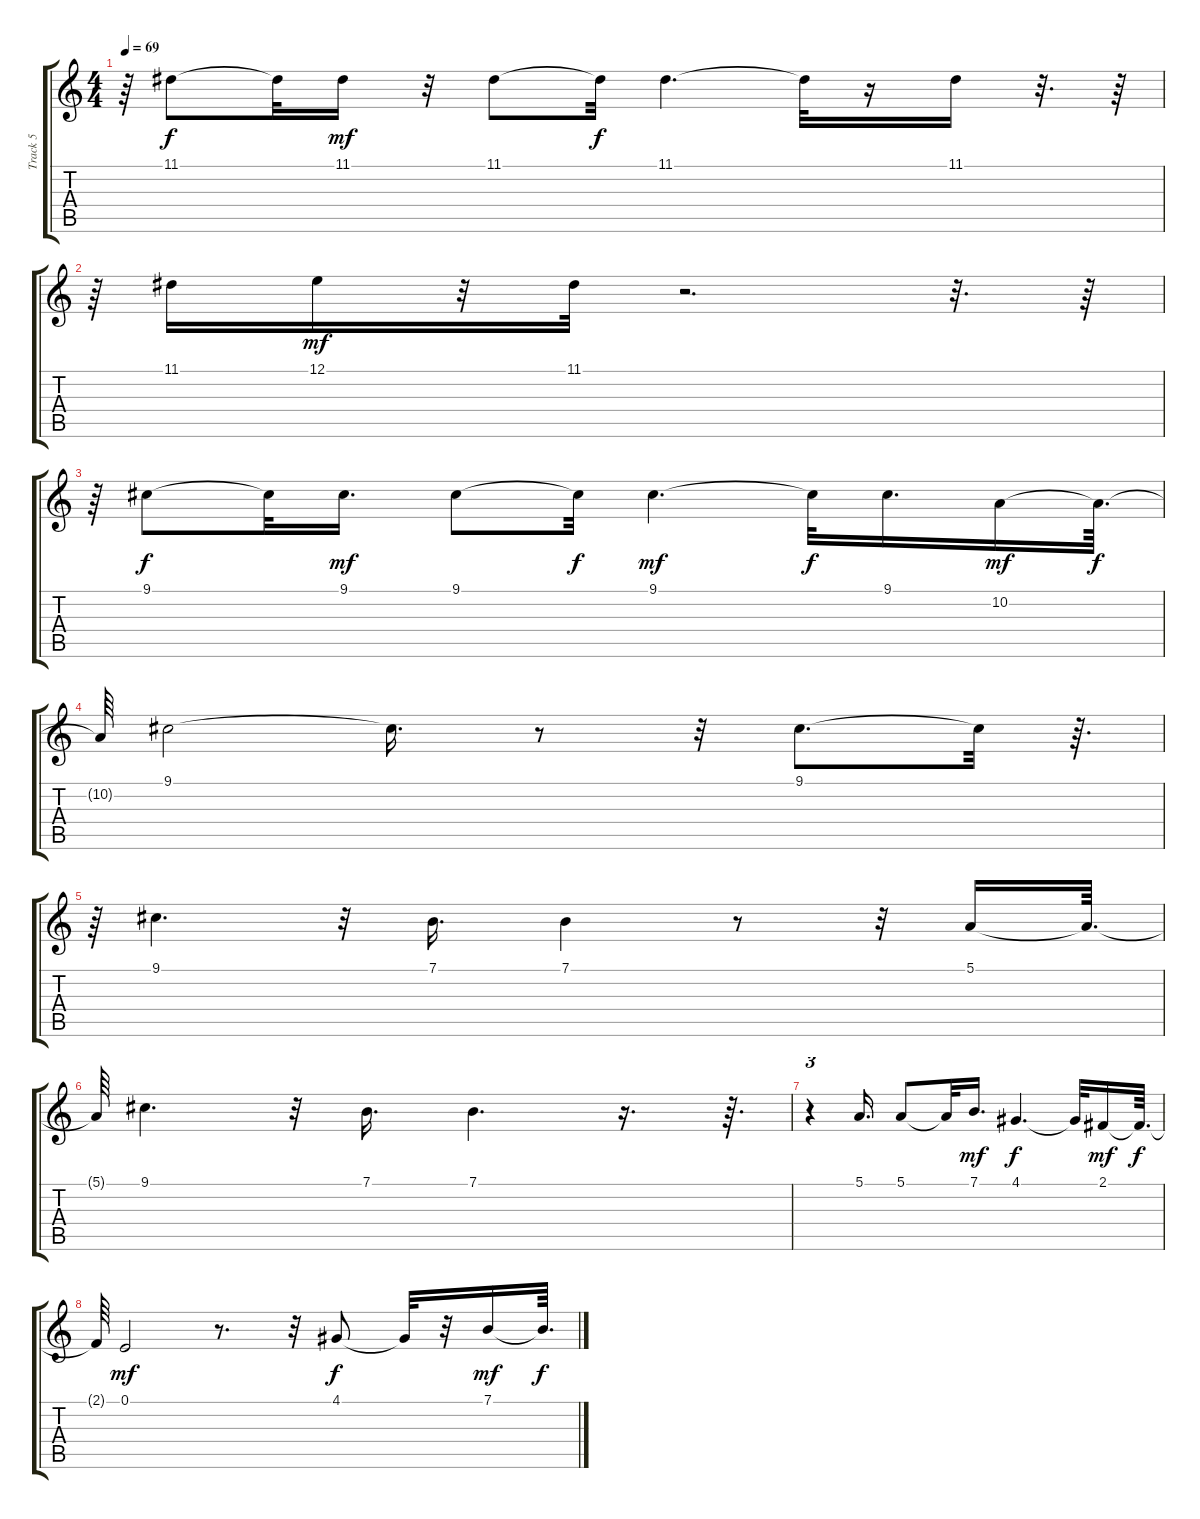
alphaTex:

\track ("Track 5" "Track 5") {instrument sopranosax}
\staff {score tabs}
\tuning (E4 B3 G3 D3 A2 E2) {hide}
\ts (4 4)
\tempo 69
\clef g2
\ks c
r.64{dy f} 11.1.8 11.1{t}.32 11.1.16{dy mf} r.32 11.1.8 11.1{t}.32{dy f} 11.1.4{d} 11.1{t}.32 r.16 11.1.16 r.32{d} r.64 |
r.64 11.1.16 12.1.16{dy mf} r.32 11.1.32 r.2{d} r.32{d} r.64 |
r.64 9.1.8{dy f} 9.1{t}.32 9.1.16{d dy mf} 9.1.8 9.1{t}.32{dy f} 9.1.4{d dy mf} 9.1{t}.32{dy f} 9.1.16{d} 10.2.16{dy mf} 10.2{t}.64{d dy f} |
10.2{t}.64 9.1.2 9.1{t}.16{d} r.8 r.32 9.1.8{d} 9.1{t}.32 r.64{d} |
r.64 9.1.4{d} r.32 7.1.16{d} 7.1.4 r.8 r.32 5.1.16 5.1{t}.64{d} |
5.1{t}.64 9.1.4{d} r.32 7.1.16{d} 7.1.4{d} r.16{d} r.64{d} |
r.4{tu (3 2)} 5.1.16{d} 5.1.8 5.1{t}.32 7.1.16{d dy mf} 4.1.4{d dy f} 4.1{t}.32 2.1.16{dy mf} 2.1{t}.64{d dy f} |
2.1{t}.64 0.1.2{dy mf} r.8{d} r.32 4.1.8{dy f} 4.1{t}.32 r.32 7.1.16{dy mf} 7.1{t}.64{d dy f}
